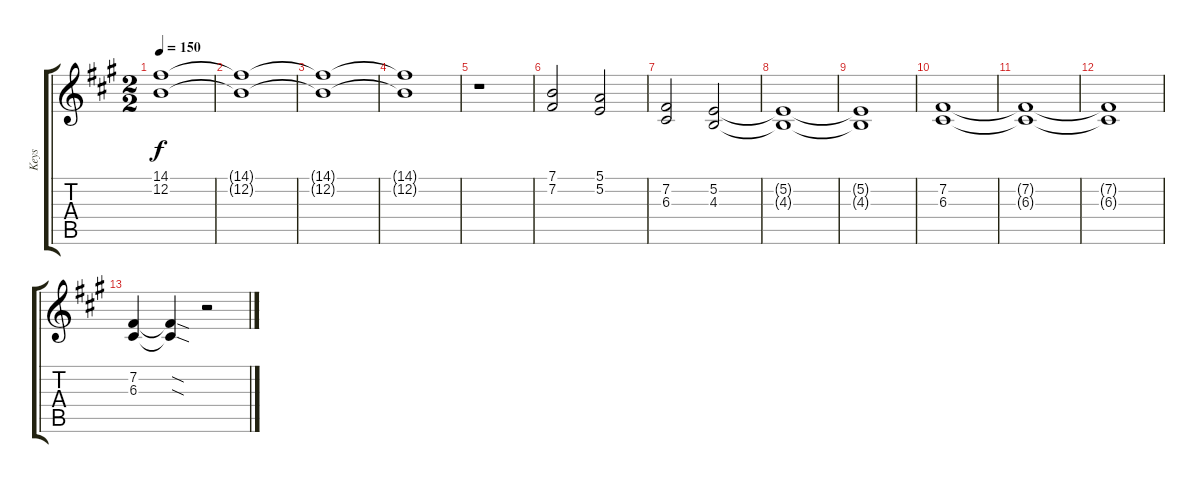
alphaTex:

\track ("Keys" "Keys") {instrument drawbarorgan}
\staff {score tabs}
\tuning (E4 B3 G3 D3 A2 E2) {hide}
\ts (2 2)
\tempo 150
\clef g2
\ks a
(14.1{t} 12.2{t}).1{dy f} |
(14.1{t} 12.2{t}).1 |
(14.1{t} 12.2{t}).1 |
(14.1{t} 12.2{t}).1 |
r.1 |
(7.1 7.2).2 (5.1 5.2).2 |
(7.2 6.3).2 (5.2 4.3).2 |
(5.2{t} 4.3{t}).1 |
(5.2{t} 4.3{t}).1 |
(7.2 6.3).1 |
(7.2{t} 6.3{t}).1 |
(7.2{t} 6.3{t}).1 |
(7.2 6.3).4 (7.2{sod t} 6.3{sod t}).4 r.2
